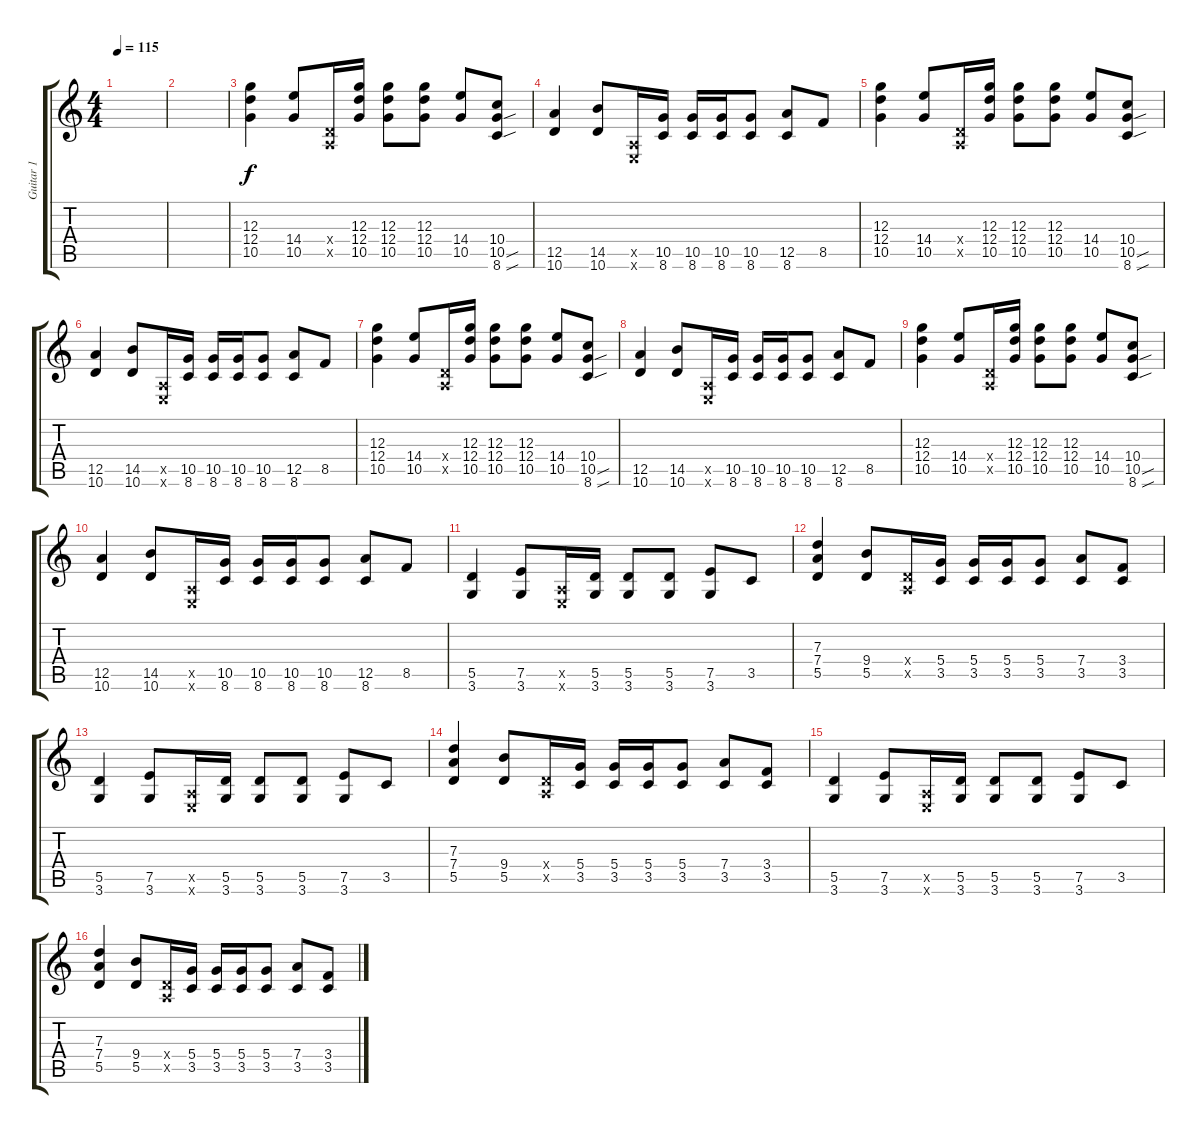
\track ("Guitar 1" "Guitar 1") {instrument electricguitarclean}
\staff {score tabs}
\tuning (E4 B3 G3 D3 A2 E2) {hide}
\ts (4 4)
\tempo 115
\clef g2
\ks c
|
|
(12.3 12.4 10.5).4 (14.4 10.5).8 (0.4{x} 0.5{x}).16 (12.3 12.4 10.5).16 (12.3 12.4 10.5).8 (12.3 12.4 10.5).8 (14.4 10.5).8 (10.4 10.5{sou} 8.6{sou}).8 |
(12.5 10.6).4 (14.5 10.6).8 (0.5{x} 0.6{x}).16 (10.5 8.6).16 (10.5 8.6).16 (10.5 8.6).16 (10.5 8.6).8 (12.5 8.6).8 8.5.8 |
(12.3 12.4 10.5).4 (14.4 10.5).8 (0.4{x} 0.5{x}).16 (12.3 12.4 10.5).16 (12.3 12.4 10.5).8 (12.3 12.4 10.5).8 (14.4 10.5).8 (10.4 10.5{sou} 8.6{sou}).8 |
(12.5 10.6).4 (14.5 10.6).8 (0.5{x} 0.6{x}).16 (10.5 8.6).16 (10.5 8.6).16 (10.5 8.6).16 (10.5 8.6).8 (12.5 8.6).8 8.5.8 |
(12.3 12.4 10.5).4 (14.4 10.5).8 (0.4{x} 0.5{x}).16 (12.3 12.4 10.5).16 (12.3 12.4 10.5).8 (12.3 12.4 10.5).8 (14.4 10.5).8 (10.4 10.5{sou} 8.6{sou}).8 |
(12.5 10.6).4 (14.5 10.6).8 (0.5{x} 0.6{x}).16 (10.5 8.6).16 (10.5 8.6).16 (10.5 8.6).16 (10.5 8.6).8 (12.5 8.6).8 8.5.8 |
(12.3 12.4 10.5).4 (14.4 10.5).8 (0.4{x} 0.5{x}).16 (12.3 12.4 10.5).16 (12.3 12.4 10.5).8 (12.3 12.4 10.5).8 (14.4 10.5).8 (10.4 10.5{sou} 8.6{sou}).8 |
(12.5 10.6).4 (14.5 10.6).8 (0.5{x} 0.6{x}).16 (10.5 8.6).16 (10.5 8.6).16 (10.5 8.6).16 (10.5 8.6).8 (12.5 8.6).8 8.5.8 |
(5.5 3.6).4 (7.5 3.6).8 (0.5{x} 0.6{x}).16 (5.5 3.6).16 (5.5 3.6).8 (5.5 3.6).8 (7.5 3.6).8 3.5.8 |
(7.3 7.4 5.5).4 (9.4 5.5).8 (0.4{x} 0.5{x}).16 (5.4 3.5).16 (5.4 3.5).16 (5.4 3.5).16 (5.4 3.5).8 (7.4 3.5).8 (3.4 3.5).8 |
(5.5 3.6).4 (7.5 3.6).8 (0.5{x} 0.6{x}).16 (5.5 3.6).16 (5.5 3.6).8 (5.5 3.6).8 (7.5 3.6).8 3.5.8 |
(7.3 7.4 5.5).4 (9.4 5.5).8 (0.4{x} 0.5{x}).16 (5.4 3.5).16 (5.4 3.5).16 (5.4 3.5).16 (5.4 3.5).8 (7.4 3.5).8 (3.4 3.5).8 |
(5.5 3.6).4 (7.5 3.6).8 (0.5{x} 0.6{x}).16 (5.5 3.6).16 (5.5 3.6).8 (5.5 3.6).8 (7.5 3.6).8 3.5.8 |
(7.3 7.4 5.5).4 (9.4 5.5).8 (0.4{x} 0.5{x}).16 (5.4 3.5).16 (5.4 3.5).16 (5.4 3.5).16 (5.4 3.5).8 (7.4 3.5).8 (3.4 3.5).8
